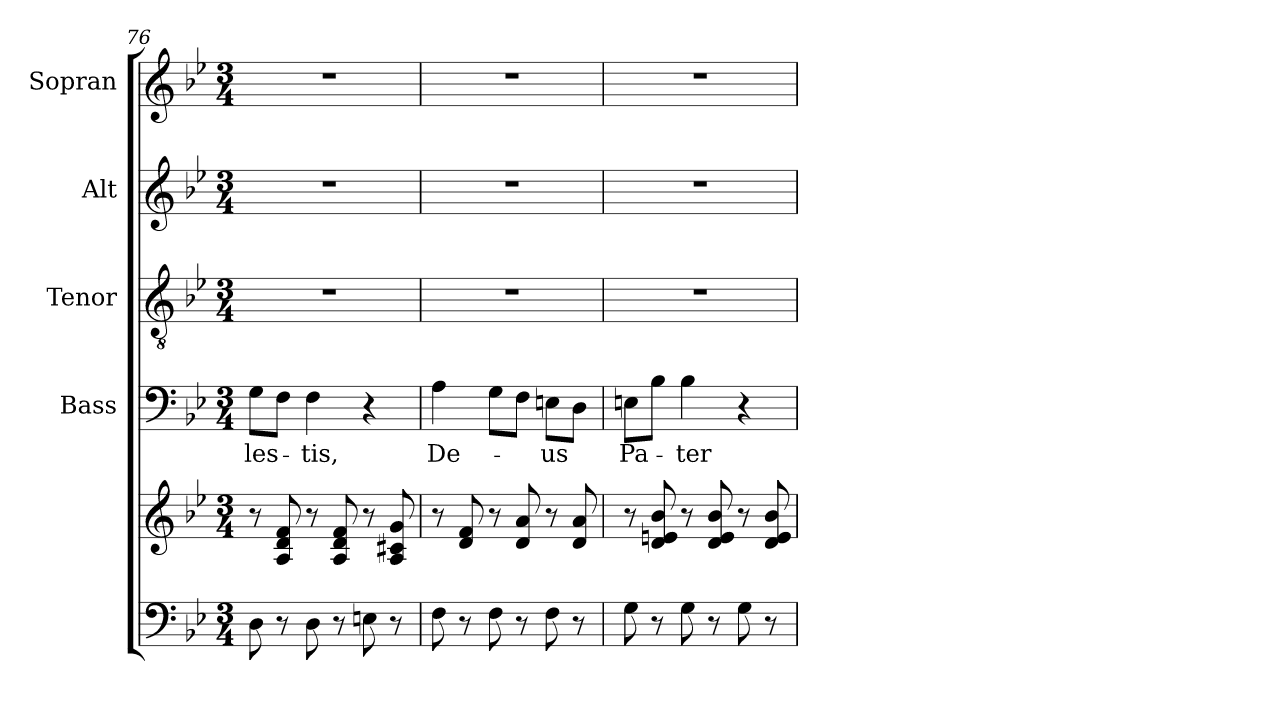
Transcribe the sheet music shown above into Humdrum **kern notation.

**kern	**kern	**kern	**text	**kern	**kern	**kern
*part5	*part5	*part4	*part4	*part3	*part2	*part1
*staff6	*staff5	*staff4	*staff4	*staff3	*staff2	*staff1
*	*	*I"Bass	*	*I"Tenor	*I"Alt	*I"Sopran
*	*	*I'B.	*	*I'T.	*I'A.	*I'S.
*clefF4	*clefG2	*clefF4	*	*clefGv2	*clefG2	*clefG2
*k[b-e-]	*k[b-e-]	*k[b-e-]	*	*k[b-e-]	*k[b-e-]	*k[b-e-]
*B-:	*B-:	*B-:	*	*B-:	*B-:	*B-:
*M3/4	*M3/4	*M3/4	*	*M3/4	*M3/4	*M3/4
=76	=76	=76	=76	=76	=76	=76
!	!	!	!LO:LY:b	!	!	!
8D\	8r	8G\L	-les-	2.r	2.r	2.r
8r	8A/ 8d/ 8f/	8F\J	.	.	.	.
!	!	!	!LO:LY:b	!	!	!
8D\	8r	4F\	-tis,	.	.	.
8r	8A/ 8d/ 8f/	.	.	.	.	.
8En\	8r	4r	.	.	.	.
8r	8A/ 8c#X/ 8g/	.	.	.	.	.
=77	=77	=77	=77	=77	=77	=77
!	!	!	!LO:LY:b	!	!	!
8F\	8r	4A\	De-	2.r	2.r	2.r
8r	8d/ 8f/	.	.	.	.	.
8F\	8r	8G\L	.	.	.	.
8r	8d/ 8a/	8F\J	.	.	.	.
!	!	!	!LO:LY:b	!	!	!
8F\	8r	8En\L	-us	.	.	.
8r	8d/ 8a/	8D\J	.	.	.	.
=78	=78	=78	=78	=78	=78	=78
!	!	!	!LO:LY:b	!	!	!
8G\	8r	8En\L	Pa-	2.r	2.r	2.r
8r	8d/ 8en/ 8b-/	8B-\J	.	.	.	.
!	!	!	!LO:LY:b	!	!	!
8G\	8r	4B-\	-ter	.	.	.
8r	8d/ 8e/ 8b-/	.	.	.	.	.
8G\	8r	4r	.	.	.	.
8r	8d/ 8e/ 8b-/	.	.	.	.	.
=	=	=	=	=	=	=
*-	*-	*-	*-	*-	*-	*-
